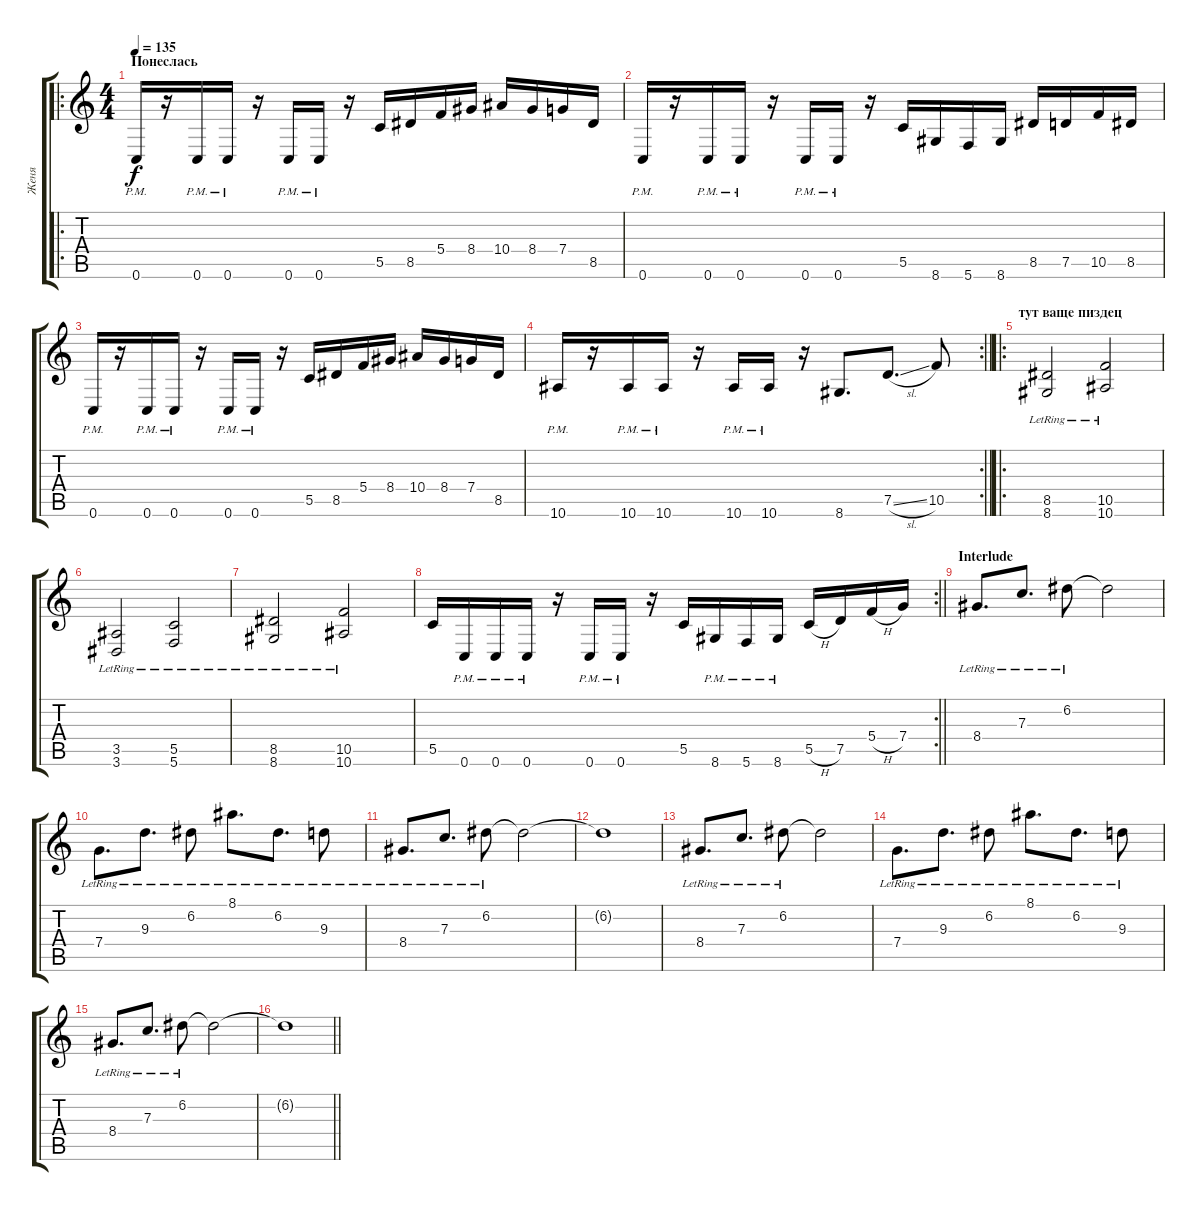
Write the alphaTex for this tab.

\track ("Женя" "Женя") {instrument distortionguitar}
\staff {score tabs}
\tuning (D4 A3 F3 C3 G2 C2) {hide}
\ro
\ts (4 4)
\section ("" "Понеслась ")
\tempo 135
\clef g2
\ks c
0.6{pm}.16{dy f} r.16 0.6{pm}.16 0.6{pm}.16 r.16 0.6{pm}.16 0.6{pm}.16 r.16 5.5.16 8.5.16 5.4.16 8.4.16 10.4.16 8.4.16 7.4.16 8.5.16 |
0.6{pm}.16 r.16 0.6{pm}.16 0.6{pm}.16 r.16 0.6{pm}.16 0.6{pm}.16 r.16 5.5.16 8.6.16 5.6.16 8.6.16 8.5.16 7.5.16 10.5.16 8.5.16 |
0.6{pm}.16 r.16 0.6{pm}.16 0.6{pm}.16 r.16 0.6{pm}.16 0.6{pm}.16 r.16 5.5.16 8.5.16 5.4.16 8.4.16 10.4.16 8.4.16 7.4.16 8.5.16 |
\rc 2
\barLineRight lightlight
10.6{pm}.16 r.16 10.6{pm}.16 10.6{pm}.16 r.16 10.6{pm}.16 10.6{pm}.16 r.16 8.6.8{d} 7.5{sl}.8{d} 10.5.8 |
\ro
\section ("" "тут ваще пиздец")
(8.5{lr} 8.6{lr}).2 (10.5{lr} 10.6{lr}).2 |
(3.5{lr} 3.6{lr}).2 (5.5{lr} 5.6{lr}).2 |
(8.5{lr} 8.6{lr}).2 (10.5{lr} 10.6{lr}).2 |
\rc 2
\barLineRight lightlight
5.5.16 0.6{pm}.16 0.6{pm}.16 0.6{pm}.16 r.16 0.6{pm}.16 0.6{pm}.16 r.16 5.5.16 8.6{pm}.16 5.6{pm}.16 8.6{pm}.16 5.5{h}.16 7.5.16 5.4{h}.16 7.4.16 |
\section ("" "Interlude")
8.4{lr}.8{d instrument electricguitarclean} 7.3{lr}.8{d} 6.2{lr}.8 6.2{t}.2 |
7.4{lr}.8{d} 9.3{lr}.8{d} 6.2{lr}.8 8.1{lr}.8{d} 6.2{lr}.8{d} 9.3{lr}.8 |
8.4{lr}.8{d} 7.3{lr}.8{d} 6.2{lr}.8 6.2{t}.2 |
6.2{t}.1 |
8.4{lr}.8{d instrument electricguitarclean} 7.3{lr}.8{d} 6.2{lr}.8 6.2{t}.2 |
7.4{lr}.8{d} 9.3{lr}.8{d} 6.2{lr}.8 8.1{lr}.8{d} 6.2{lr}.8{d} 9.3{lr}.8 |
8.4{lr}.8{d} 7.3{lr}.8{d} 6.2{lr}.8 6.2{t}.2 |
\barLineRight lightlight
6.2{t}.1
